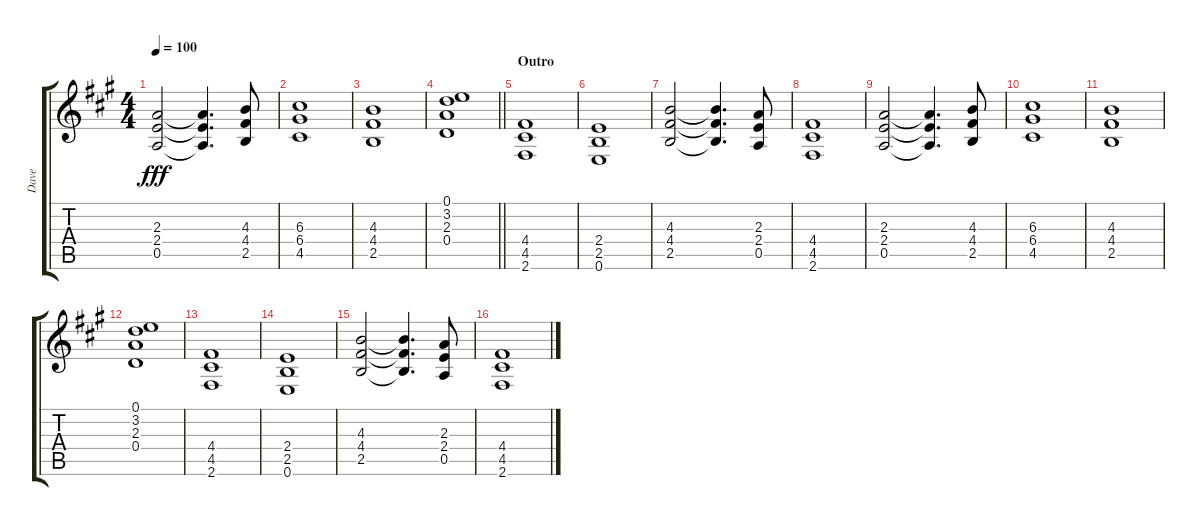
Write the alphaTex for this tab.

\track ("Dave" "Dave") {instrument overdrivenguitar}
\staff {score tabs}
\tuning (E4 B3 G3 D3 A2 E2) {hide}
\ts (4 4)
\tempo 100
\clef g2
\ks a
(2.3 2.4 0.5).2{dy fff} (2.3{t} 2.4{t} 0.5{t}).4{d} (4.3 4.4 2.5).8 |
(6.3 6.4 4.5).1 |
(4.3 4.4 2.5).1 |
\barLineRight lightlight
(0.1 3.2 2.3 0.4).1 |
\section ("" "Outro")
(4.4 4.5 2.6).1 |
(2.4 2.5 0.6).1 |
(4.3 4.4 2.5).2 (4.3{t} 4.4{t} 2.5{t}).4{d} (2.3 2.4 0.5).8 |
(4.4 4.5 2.6).1 |
(2.3 2.4 0.5).2 (2.3{t} 2.4{t} 0.5{t}).4{d} (4.3 4.4 2.5).8 |
(6.3 6.4 4.5).1 |
(4.3 4.4 2.5).1 |
(0.1 3.2 2.3 0.4).1 |
(4.4 4.5 2.6).1 |
(2.4 2.5 0.6).1 |
(4.3 4.4 2.5).2 (4.3{t} 4.4{t} 2.5{t}).4{d} (2.3 2.4 0.5).8 |
(4.4 4.5 2.6).1
